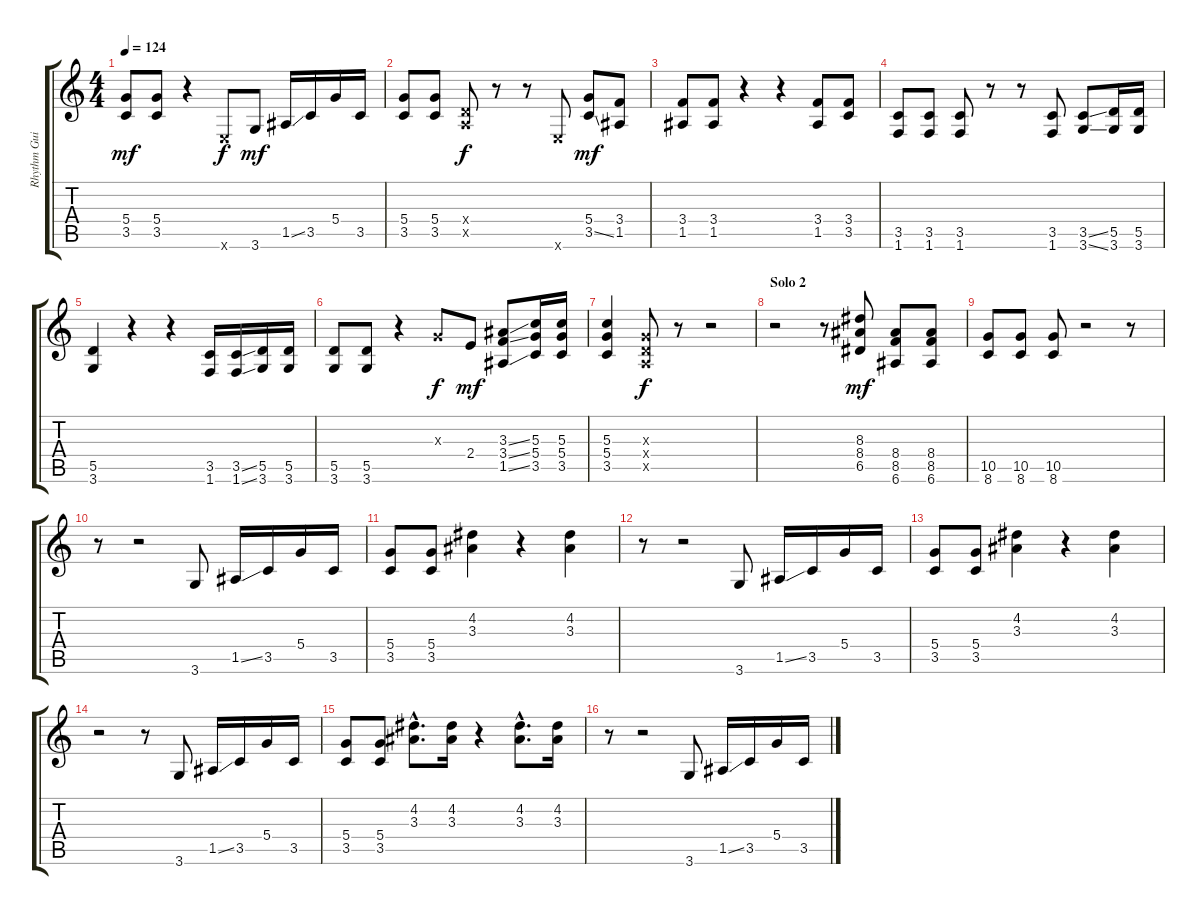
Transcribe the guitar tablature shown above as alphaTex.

\track ("Rhythm Guitar" "Rhythm Gui") {instrument distortionguitar}
\staff {score tabs}
\tuning (E4 B3 G3 D3 A2 E2) {hide}
\ts (4 4)
\tempo 124
\clef g2
\ks c
(5.4 3.5).8{dy mf} (5.4 3.5).8 r.4 0.6{x}.8{dy f} 3.6.8{dy mf} 1.5{ss}.16 3.5.16 5.4.16 3.5.16 |
(5.4 3.5).8 (5.4 3.5).8 (0.4{x} 0.5{x}).8{dy f} r.8 r.8 0.6{x}.8 (5.4 3.5{ss}).8{dy mf} (3.4 1.5).8 |
(3.4 1.5).8 (3.4 1.5).8 r.4 r.4 (3.4 1.5).8 (3.4 3.5).8 |
(3.5 1.6).8 (3.5 1.6).8 (3.5 1.6).8 r.8 r.8 (3.5 1.6).8 (3.5{ss} 3.6{ss}).8 (5.5 3.6).16 (5.5 3.6).16 |
(5.5 3.6).4 r.4 r.4 (3.5 1.6).16 (3.5{ss} 1.6{ss}).16 (5.5 3.6).16 (5.5 3.6).16 |
(5.5 3.6).8 (5.5 3.6).8 r.4 0.3{x}.8{dy f} 2.4.8{dy mf} (3.3{ss} 3.4{ss} 1.5{ss}).8 (5.3 5.4 3.5).16 (5.3 5.4 3.5).16 |
(5.3 5.4 3.5).4 (0.3{x} 0.4{x} 0.5{x}).8{dy f} r.8 r.2 |
\section ("" "Solo 2")
r.2 r.8 (8.3 8.4 6.5).8{dy mf} (8.4 8.5 6.6).8 (8.4 8.5 6.6).8 |
(10.5 8.6).8 (10.5 8.6).8 (10.5 8.6).8 r.2 r.8 |
r.8 r.2 3.6.8 1.5{ss}.16 3.5.16 5.4.16 3.5.16 |
(5.4 3.5).8 (5.4 3.5).8 (4.2 3.3).4 r.4 (4.2 3.3).4 |
r.8 r.2 3.6.8 1.5{ss}.16 3.5.16 5.4.16 3.5.16 |
(5.4 3.5).8 (5.4 3.5).8 (4.2 3.3).4 r.4 (4.2 3.3).4 |
r.2 r.8 3.6.8 1.5{ss}.16 3.5.16 5.4.16 3.5.16 |
(5.4 3.5).8 (5.4 3.5).8 (4.2{hac} 3.3{hac}).8{d} (4.2 3.3).16 r.4 (4.2{hac} 3.3{hac}).8{d} (4.2 3.3).16 |
r.8 r.2 3.6.8 1.5{ss}.16 3.5.16 5.4.16 3.5.16
